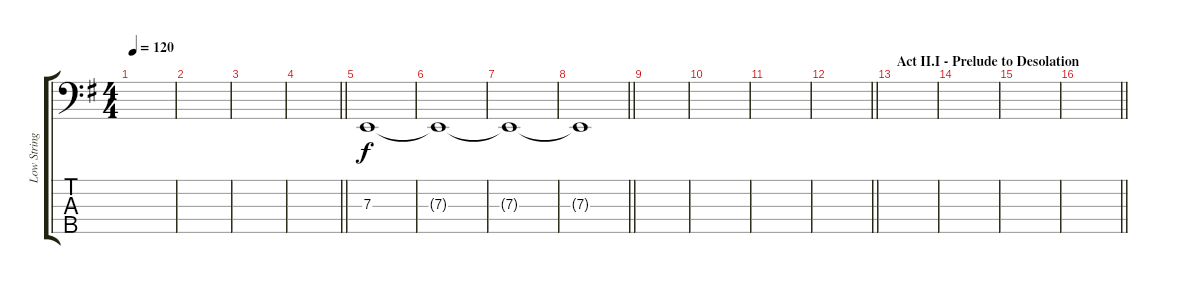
\track ("Low Strings Standard" "Low String") {instrument stringensemble1}
\staff {score tabs}
\tuning (G2 D2 A1 E1 B0) {hide}
\ts (4 4)
\tempo 120
\clef f4
\ks eminor
|
|
|
\barLineRight lightlight
|
\section ("" "")
7.3.1 |
7.3{t}.1 |
7.3{t}.1 |
\barLineRight lightlight
7.3{t}.1 |
|
|
|
\barLineRight lightlight
|
\section ("" "Act II.I - Prelude to Desolation")
|
|
|
\barLineRight lightlight
